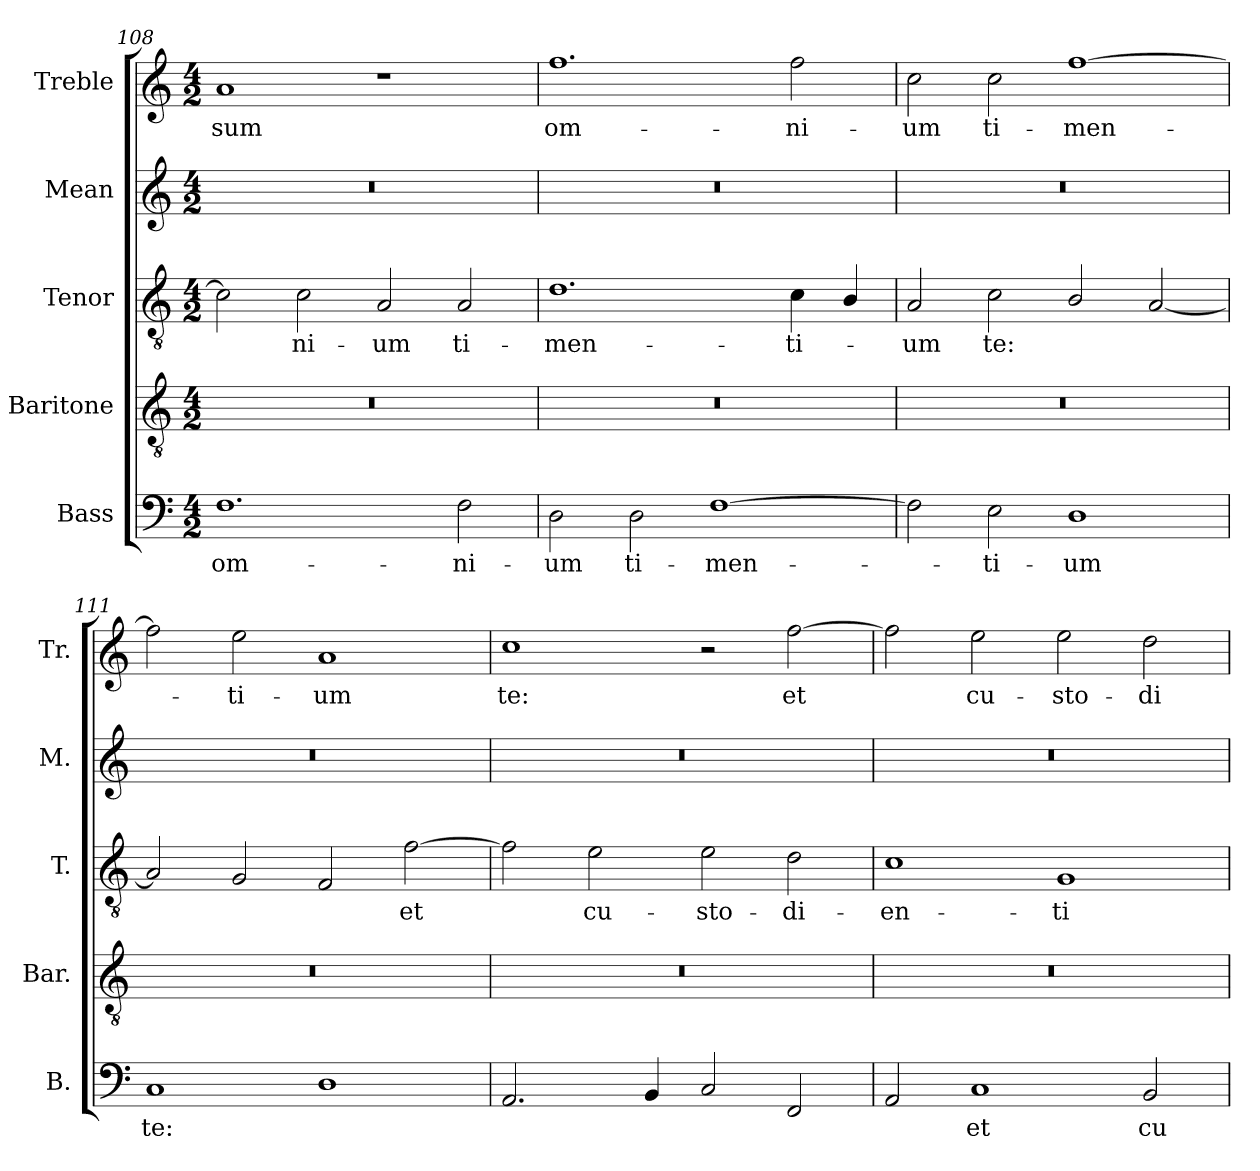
**kern	**text	**kern	**kern	**text	**kern	**kern	**text
*part5	*part5	*part4	*part3	*part3	*part2	*part1	*part1
*staff5	*staff5	*staff4	*staff3	*staff3	*staff2	*staff1	*staff1
*I"Bass	*	*I"Baritone	*I"Tenor	*	*I"Mean	*I"Treble	*
*I'B.	*	*I'Bar.	*I'T.	*	*I'M.	*I'Tr.	*
!!LO:PB:g=z
*clefF4	*	*clefGv2	*clefGv2	*	*clefG2	*clefG2	*
*	*	*ITrd7c12	*ITrd7c12	*	*	*	*
*k[]	*	*k[]	*k[]	*	*k[]	*k[]	*
*C:	*	*C:	*C:	*	*C:	*C:	*
*M4/2	*	*M4/2	*M4/2	*	*M4/2	*M4/2	*
=108	=108	=108	=108	=108	=108	=108	=108
!	!LO:LY:b:color=#000000	!LO:N:vis=1	!	!	!LO:N:vis=1	!	!
!	!	!	!	!	!	!	!LO:LY:b:color=#000000
1.Fi	om-	0r	2Ci\]	.	0r	1ai	sum
!	!	!	!	!LO:LY:b:color=#000000	!	!	!
.	.	.	2Ci\	-ni-	.	.	.
!	!	!	!	!LO:LY:b:color=#000000	!	!	!
.	.	.	2AAi/	-um	.	1r	.
!	!LO:LY:b:color=#000000	!	!	!	!	!	!
!	!	!	!	!LO:LY:b:color=#000000	!	!	!
2Fi\	-ni-	.	2AAi/	ti-	.	.	.
=109	=109	=109	=109	=109	=109	=109	=109
!	!LO:LY:b:color=#000000	!LO:N:vis=1	!	!	!	!	!
!	!	!	!	!LO:LY:b:color=#000000	!LO:N:vis=1	!	!
!	!	!	!	!	!	!	!LO:LY:b:color=#000000
2Di\	-um	0r	1.Di	-men-	0r	1.ffi	om-
!	!LO:LY:b:color=#000000	!	!	!	!	!	!
2Di\	ti-	.	.	.	.	.	.
!	!LO:LY:b:color=#000000	!	!	!	!	!	!
[1Fi	-men-	.	.	.	.	.	.
!	!	!	!	!LO:LY:b:color=#000000	!	!	!
!	!	!	!	!	!	!	!LO:LY:b:color=#000000
.	.	.	4Ci\	-ti-	.	2ffi\	-ni-
.	.	.	4BBi/	.	.	.	.
=110	=110	=110	=110	=110	=110	=110	=110
!	!	!LO:N:vis=1	!	!	!	!	!
!	!	!	!	!LO:LY:b:color=#000000	!LO:N:vis=1	!	!
!	!	!	!	!	!	!	!LO:LY:b:color=#000000
2Fi\]	.	0r	2AAi/	-um	0r	2cci\	-um
!	!LO:LY:b:color=#000000	!	!	!	!	!	!
!	!	!	!	!LO:LY:b:color=#000000	!	!	!
!	!	!	!	!	!	!	!LO:LY:b:color=#000000
2Ei\	-ti-	.	2Ci\	te:	.	2cci\	ti-
!	!LO:LY:b:color=#000000	!	!	!	!	!	!
!	!	!	!	!	!	!	!LO:LY:b:color=#000000
1Di	-um	.	2BBi/	.	.	[1ffi	-men-
.	.	.	[2AAi/	.	.	.	.
=111	=111	=111	=111	=111	=111	=111	=111
!	!LO:LY:b:color=#000000	!LO:N:vis=1	!	!	!LO:N:vis=1	!	!
1Ci	te:	0r	2AAi/]	.	0r	2ffi\]	.
!	!	!	!	!	!	!	!LO:LY:b:color=#000000
.	.	.	2GGi/	.	.	2eei\	-ti-
!	!	!	!	!	!	!	!LO:LY:b:color=#000000
1Di	.	.	2FFi/	.	.	1ai	-um
!	!	!	!	!LO:LY:b:color=#000000	!	!	!
.	.	.	[2Fi\	et	.	.	.
=112	=112	=112	=112	=112	=112	=112	=112
!	!	!LO:N:vis=1	!	!	!LO:N:vis=1	!	!
!	!	!	!	!	!	!	!LO:LY:b:color=#000000
2.AAi/	.	0r	2Fi\]	.	0r	1cci	te:
!	!	!	!	!LO:LY:b:color=#000000	!	!	!
.	.	.	2Ei\	cu-	.	.	.
4BBi/	.	.	.	.	.	.	.
!	!	!	!	!LO:LY:b:color=#000000	!	!	!
2Ci/	.	.	2Ei\	-sto-	.	2r	.
!	!	!	!	!LO:LY:b:color=#000000	!	!	!
!	!	!	!	!	!	!	!LO:LY:b:color=#000000
2FFi/	.	.	2Di\	-di-	.	[2ffi\	et
!!LO:LB:g=z
=113	=113	=113	=113	=113	=113	=113	=113
!	!	!LO:N:vis=1	!	!	!	!	!
!	!	!	!	!LO:LY:b:color=#000000	!LO:N:vis=1	!	!
2AAi/	.	0r	1Ci	-en-	0r	2ffi\]	.
!	!LO:LY:b:color=#000000	!	!	!	!	!	!
!	!	!	!	!	!	!	!LO:LY:b:color=#000000
1Ci	et	.	.	.	.	2eei\	cu-
!	!	!	!	!LO:LY:b:color=#000000	!	!	!
!	!	!	!	!	!	!	!LO:LY:b:color=#000000
.	.	.	1GGi	-ti-	.	2eei\	-sto-
!	!LO:LY:b:color=#000000	!	!	!	!	!	!
!	!	!	!	!	!	!	!LO:LY:b:color=#000000
2BBi/	cu-	.	.	.	.	2ddi\	-di-
=	=	=	=	=	=	=	=
*-	*-	*-	*-	*-	*-	*-	*-
